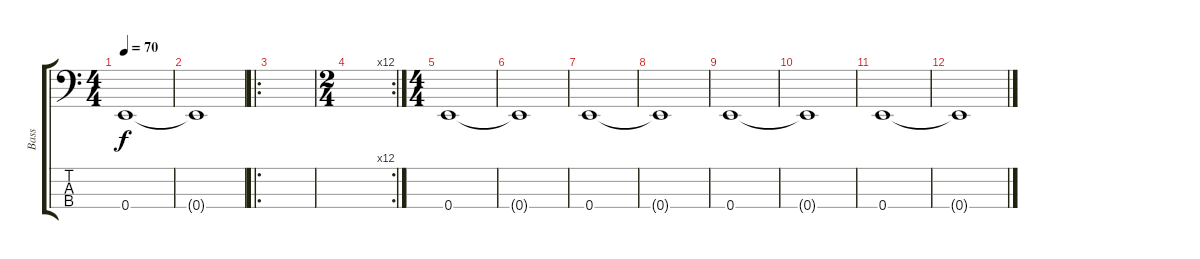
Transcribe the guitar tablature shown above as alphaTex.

\track ("Bass" "Bass") {instrument slapbass2}
\staff {score tabs}
\tuning (G2 D2 A1 E1) {hide}
\ts (4 4)
\tempo 70
\clef f4
\ks c
0.4.1{dy f} |
0.4{t}.1 |
\ro
|
\rc 12
\ts (2 4)
|
\ts (4 4)
0.4.1 |
0.4{t}.1 |
0.4.1 |
0.4{t}.1 |
0.4.1 |
0.4{t}.1 |
0.4.1 |
0.4{t}.1
